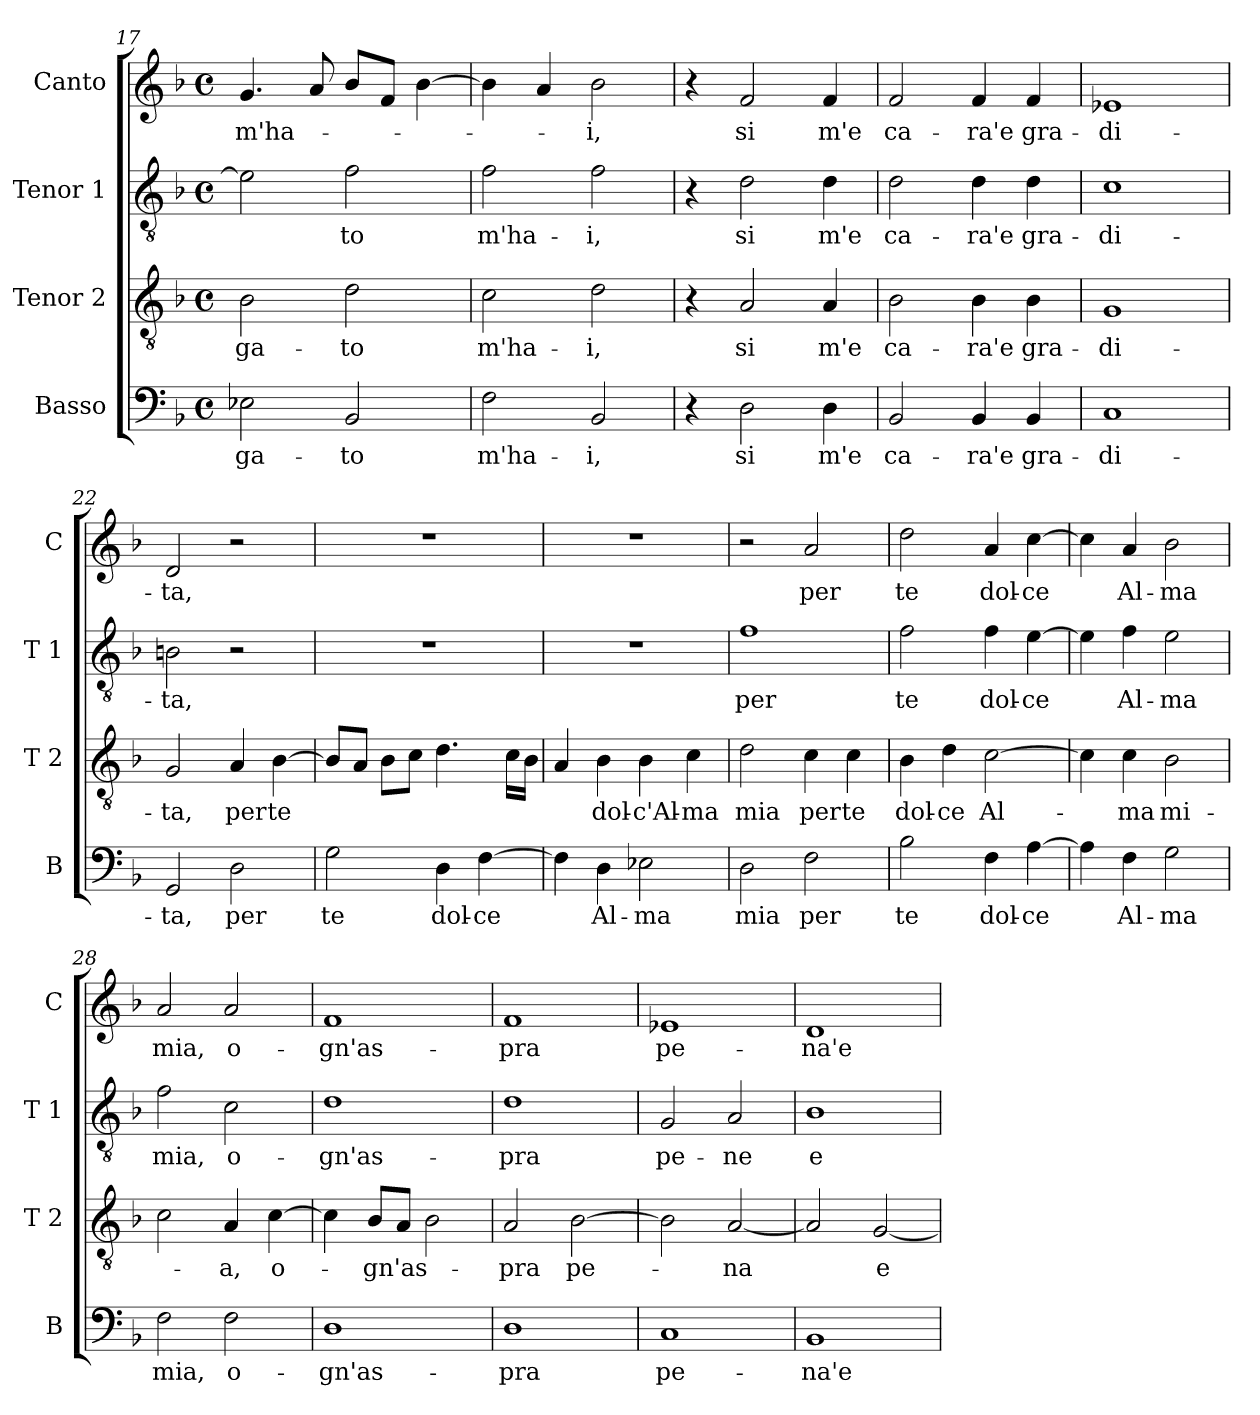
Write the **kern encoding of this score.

**kern	**text	**kern	**text	**kern	**text	**kern	**text
*part4	*part4	*part3	*part3	*part2	*part2	*part1	*part1
*staff4	*staff4	*staff3	*staff3	*staff2	*staff2	*staff1	*staff1
*I"Basso	*	*I"Tenor 2	*	*I"Tenor 1	*	*I"Canto	*
*I'B	*	*I'T 2	*	*I'T 1	*	*I'C	*
!!LO:PB:g=z
*clefF4	*	*clefGv2	*	*clefGv2	*	*clefG2	*
*k[b-]	*	*k[b-]	*	*k[b-]	*	*k[b-]	*
*F:	*	*F:	*	*F:	*	*F:	*
*M4/4	*	*M4/4	*	*M4/4	*	*M4/4	*
*met(c)	*	*met(c)	*	*met(c)	*	*met(c)	*
=17	=17	=17	=17	=17	=17	=17	=17
!	!LO:LY:b	!	!LO:LY:b	!	!	!	!LO:LY:b
2E-X\	-ga-	2B-\	-ga-	2e-\]	.	4.g/	m'ha-
.	.	.	.	.	.	8a/	.
!	!LO:LY:b	!	!LO:LY:b	!	!LO:LY:b	!	!
2BB-/	-to	2d\	-to	2f\	to	8b-/L	.
.	.	.	.	.	.	8f/J	.
.	.	.	.	.	.	[4b-\	.
=18	=18	=18	=18	=18	=18	=18	=18
!	!LO:LY:b	!	!LO:LY:b	!	!LO:LY:b	!	!
2F\	m'ha-	2c\	m'ha-	2f\	m'ha-	4b-\]	.
.	.	.	.	.	.	4a/	.
!	!LO:LY:b	!	!LO:LY:b	!	!LO:LY:b	!	!LO:LY:b
2BB-/	-i,	2d\	-i,	2f\	-i,	2b-\	-i,
=19	=19	=19	=19	=19	=19	=19	=19
4r	.	4r	.	4r	.	4r	.
!	!LO:LY:b	!	!LO:LY:b	!	!LO:LY:b	!	!LO:LY:b
2D\	si	2A/	si	2d\	si	2f/	si
!	!LO:LY:b	!	!LO:LY:b	!	!LO:LY:b	!	!LO:LY:b
4D\	m'e	4A/	m'e	4d\	m'e	4f/	m'e
=20	=20	=20	=20	=20	=20	=20	=20
!	!LO:LY:b	!	!LO:LY:b	!	!LO:LY:b	!	!LO:LY:b
2BB-/	ca-	2B-\	ca-	2d\	ca-	2f/	ca-
!	!LO:LY:b	!	!LO:LY:b	!	!LO:LY:b	!	!LO:LY:b
4BB-/	-ra'e	4B-\	-ra'e	4d\	-ra'e	4f/	-ra'e
!	!LO:LY:b	!	!LO:LY:b	!	!LO:LY:b	!	!LO:LY:b
4BB-/	gra-	4B-\	gra-	4d\	gra-	4f/	gra-
=21	=21	=21	=21	=21	=21	=21	=21
!	!LO:LY:b	!	!LO:LY:b	!	!LO:LY:b	!	!LO:LY:b
1C	-di-	1G	-di-	1c	-di-	1e-X	-di-
=22	=22	=22	=22	=22	=22	=22	=22
!	!LO:LY:b	!	!LO:LY:b	!	!LO:LY:b	!	!LO:LY:b
2GG/	-ta,	2G/	-ta,	2Bn\	-ta,	2d/	-ta,
!	!LO:LY:b	!	!LO:LY:b	!	!	!	!
2D\	per	4A/	per	2r	.	2r	.
!	!	!	!LO:LY:b	!	!	!	!
.	.	[4B-\	te	.	.	.	.
!!LO:LB:g=z
=23	=23	=23	=23	=23	=23	=23	=23
!	!LO:LY:b	!	!	!	!	!	!
2G\	te	8B-/L]	.	1r	.	1r	.
.	.	8A/J	.	.	.	.	.
.	.	8B-\L	.	.	.	.	.
.	.	8c\J	.	.	.	.	.
!	!LO:LY:b	!	!	!	!	!	!
4D\	dol-	4.d\	.	.	.	.	.
!	!LO:LY:b	!	!	!	!	!	!
[4F\	-ce	.	.	.	.	.	.
.	.	16c\LL	.	.	.	.	.
.	.	16B-\JJ	.	.	.	.	.
=24	=24	=24	=24	=24	=24	=24	=24
4F\]	.	4A/	.	1r	.	1r	.
!	!LO:LY:b	!	!LO:LY:b	!	!	!	!
4D\	Al-	4B-\	dol-	.	.	.	.
!	!LO:LY:b	!	!LO:LY:b	!	!	!	!
2E-X\	-ma	4B-\	-c'Al-	.	.	.	.
!	!	!	!LO:LY:b	!	!	!	!
.	.	4c\	-ma	.	.	.	.
=25	=25	=25	=25	=25	=25	=25	=25
!	!LO:LY:b	!	!LO:LY:b	!	!LO:LY:b	!	!
2D\	mia	2d\	mia	1f	per	2r	.
!	!LO:LY:b	!	!LO:LY:b	!	!	!	!LO:LY:b
2F\	per	4c\	per	.	.	2a/	per
!	!	!	!LO:LY:b	!	!	!	!
.	.	4c\	te	.	.	.	.
=26	=26	=26	=26	=26	=26	=26	=26
!	!LO:LY:b	!	!LO:LY:b	!	!LO:LY:b	!	!LO:LY:b
2B-\	te	4B-\	dol-	2f\	te	2dd\	te
!	!	!	!LO:LY:b	!	!	!	!
.	.	4d\	-ce	.	.	.	.
!	!LO:LY:b	!	!LO:LY:b	!	!LO:LY:b	!	!LO:LY:b
4F\	dol-	[2c\	Al-	4f\	dol-	4a/	dol-
!	!LO:LY:b	!	!	!	!LO:LY:b	!	!LO:LY:b
[4A\	-ce	.	.	[4e\	-ce	[4cc\	-ce
=27	=27	=27	=27	=27	=27	=27	=27
4A\]	.	4c\]	.	4e\]	.	4cc\]	.
!	!LO:LY:b	!	!LO:LY:b	!	!LO:LY:b	!	!LO:LY:b
4F\	Al-	4c\	-ma	4f\	Al-	4a/	Al-
!	!LO:LY:b	!	!LO:LY:b	!	!LO:LY:b	!	!LO:LY:b
2G\	-ma	2B-\	mi-	2e\	-ma	2b-\	-ma
!!LO:LB:g=z
=28	=28	=28	=28	=28	=28	=28	=28
!	!LO:LY:b	!	!	!	!LO:LY:b	!	!LO:LY:b
2F\	mia,	2c\	.	2f\	mia,	2a/	mia,
!	!LO:LY:b	!	!LO:LY:b	!	!LO:LY:b	!	!LO:LY:b
2F\	o-	4A/	-a,	2c\	o-	2a/	o-
!	!	!	!LO:LY:b	!	!	!	!
.	.	[4c\	o-	.	.	.	.
=29	=29	=29	=29	=29	=29	=29	=29
!	!LO:LY:b	!	!	!	!LO:LY:b	!	!LO:LY:b
1D	-gn'as-	4c\]	.	1d	-gn'as-	1f	-gn'as-
!	!	!	!LO:LY:b	!	!	!	!
.	.	8B-/L	-gn'as-	.	.	.	.
.	.	8A/J	.	.	.	.	.
.	.	2B-\	.	.	.	.	.
=30	=30	=30	=30	=30	=30	=30	=30
!	!LO:LY:b	!	!LO:LY:b	!	!LO:LY:b	!	!LO:LY:b
1D	-pra	2A/	-pra	1d	-pra	1f	-pra
!	!	!	!LO:LY:b	!	!	!	!
.	.	[2B-\	pe-	.	.	.	.
=31	=31	=31	=31	=31	=31	=31	=31
!	!LO:LY:b	!	!	!	!LO:LY:b	!	!LO:LY:b
1C	pe-	2B-\]	.	2G/	pe-	1e-X	pe-
!	!	!	!LO:LY:b	!	!LO:LY:b	!	!
.	.	[2A/	-na	2A/	-ne	.	.
=32	=32	=32	=32	=32	=32	=32	=32
!	!LO:LY:b	!	!	!	!LO:LY:b	!	!LO:LY:b
1BB-	-na'e	2A/]	.	1B-	e-	1d	-na'e
!	!	!	!LO:LY:b	!	!	!	!
.	.	[2G/	e	.	.	.	.
=	=	=	=	=	=	=	=
*-	*-	*-	*-	*-	*-	*-	*-
